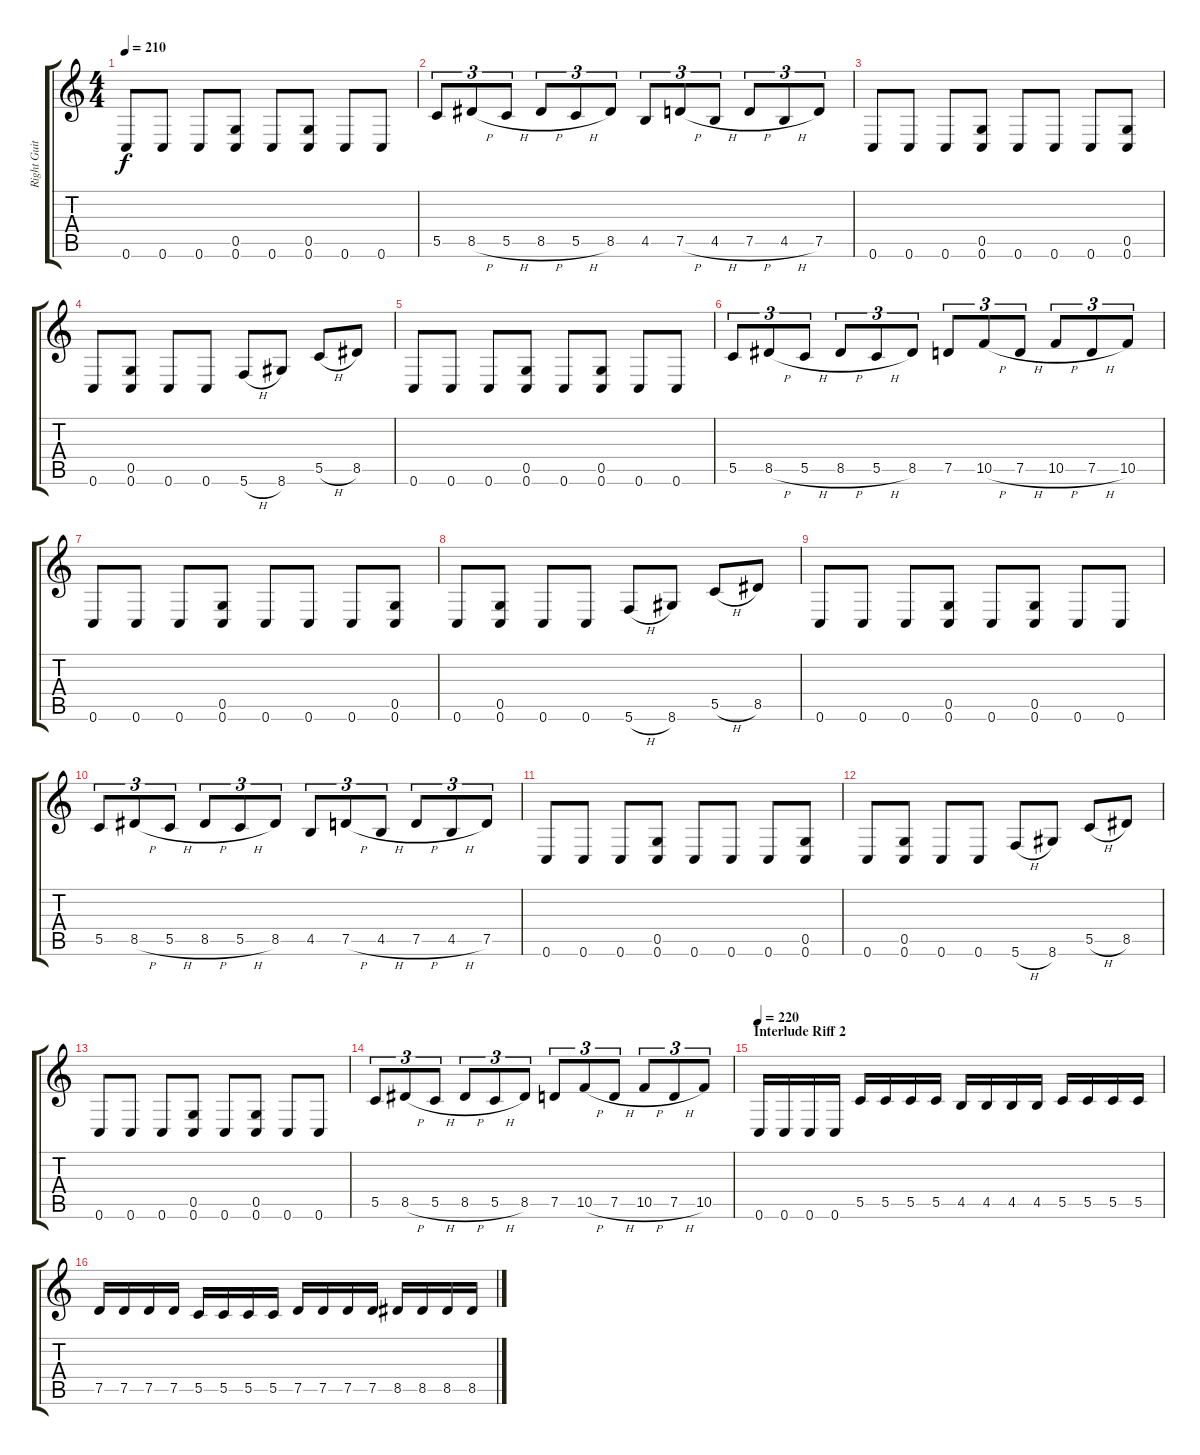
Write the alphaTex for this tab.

\track ("Right Guitar" "Right Guit") {instrument distortionguitar}
\staff {score tabs}
\tuning (D4 A3 F3 C3 G2 C2) {hide}
\ts (4 4)
\tempo 210
\clef g2
\ks c
0.6.8{dy f} 0.6.8 0.6.8 (0.5 0.6).8 0.6.8 (0.5 0.6).8 0.6.8 0.6.8 |
5.5.8{tu (3 2)} 8.5{h}.8{tu (3 2)} 5.5{h}.8{tu (3 2)} 8.5{h}.8{tu (3 2)} 5.5{h}.8{tu (3 2)} 8.5.8{tu (3 2)} 4.5.8{tu (3 2)} 7.5{h}.8{tu (3 2)} 4.5{h}.8{tu (3 2)} 7.5{h}.8{tu (3 2)} 4.5{h}.8{tu (3 2)} 7.5.8{tu (3 2)} |
0.6.8 0.6.8 0.6.8 (0.5 0.6).8 0.6.8 0.6.8 0.6.8 (0.5 0.6).8 |
0.6.8 (0.5 0.6).8 0.6.8 0.6.8 5.6{h}.8 8.6.8 5.5{h}.8 8.5.8 |
0.6.8 0.6.8 0.6.8 (0.5 0.6).8 0.6.8 (0.5 0.6).8 0.6.8 0.6.8 |
5.5.8{tu (3 2)} 8.5{h}.8{tu (3 2)} 5.5{h}.8{tu (3 2)} 8.5{h}.8{tu (3 2)} 5.5{h}.8{tu (3 2)} 8.5.8{tu (3 2)} 7.5.8{tu (3 2)} 10.5{h}.8{tu (3 2)} 7.5{h}.8{tu (3 2)} 10.5{h}.8{tu (3 2)} 7.5{h}.8{tu (3 2)} 10.5.8{tu (3 2)} |
0.6.8 0.6.8 0.6.8 (0.5 0.6).8 0.6.8 0.6.8 0.6.8 (0.5 0.6).8 |
0.6.8 (0.5 0.6).8 0.6.8 0.6.8 5.6{h}.8 8.6.8 5.5{h}.8 8.5.8 |
0.6.8 0.6.8 0.6.8 (0.5 0.6).8 0.6.8 (0.5 0.6).8 0.6.8 0.6.8 |
5.5.8{tu (3 2)} 8.5{h}.8{tu (3 2)} 5.5{h}.8{tu (3 2)} 8.5{h}.8{tu (3 2)} 5.5{h}.8{tu (3 2)} 8.5.8{tu (3 2)} 4.5.8{tu (3 2)} 7.5{h}.8{tu (3 2)} 4.5{h}.8{tu (3 2)} 7.5{h}.8{tu (3 2)} 4.5{h}.8{tu (3 2)} 7.5.8{tu (3 2)} |
0.6.8 0.6.8 0.6.8 (0.5 0.6).8 0.6.8 0.6.8 0.6.8 (0.5 0.6).8 |
0.6.8 (0.5 0.6).8 0.6.8 0.6.8 5.6{h}.8 8.6.8 5.5{h}.8 8.5.8 |
0.6.8 0.6.8 0.6.8 (0.5 0.6).8 0.6.8 (0.5 0.6).8 0.6.8 0.6.8 |
5.5.8{tu (3 2)} 8.5{h}.8{tu (3 2)} 5.5{h}.8{tu (3 2)} 8.5{h}.8{tu (3 2)} 5.5{h}.8{tu (3 2)} 8.5.8{tu (3 2)} 7.5.8{tu (3 2)} 10.5{h}.8{tu (3 2)} 7.5{h}.8{tu (3 2)} 10.5{h}.8{tu (3 2)} 7.5{h}.8{tu (3 2)} 10.5.8{tu (3 2)} |
\section ("" "Interlude Riff 2")
\tempo 220
0.6.16 0.6.16 0.6.16 0.6.16 5.5.16 5.5.16 5.5.16 5.5.16 4.5.16 4.5.16 4.5.16 4.5.16 5.5.16 5.5.16 5.5.16 5.5.16 |
7.5.16 7.5.16 7.5.16 7.5.16 5.5.16 5.5.16 5.5.16 5.5.16 7.5.16 7.5.16 7.5.16 7.5.16 8.5.16 8.5.16 8.5.16 8.5.16
